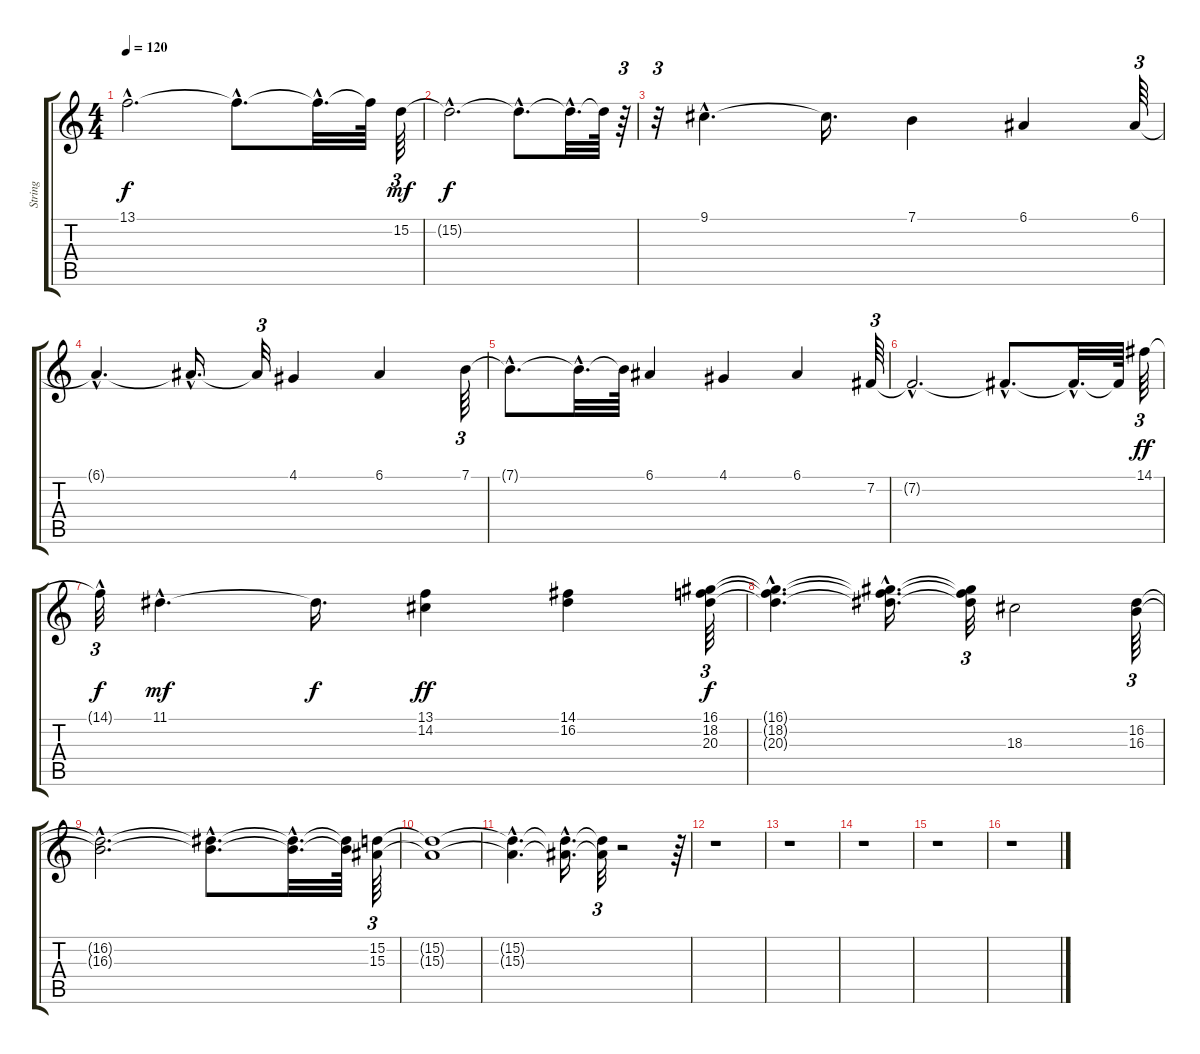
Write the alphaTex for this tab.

\track ("String" "String") {instrument stringensemble1}
\staff {score tabs}
\tuning (E4 B3 G3 D3 A2 E2) {hide}
\ts (4 4)
\tempo 120
\clef g2
\ks c
13.1{hac t}.2{d dy f} 13.1{hac t}.8{d} 13.1{hac t}.32{d} 13.1{t}.64 15.2.64{tu (3 2) dy mf} |
15.2{hac t}.2{d dy f} 15.2{hac t}.8{d} 15.2{hac t}.32{d} 15.2{t}.64 r.64{tu (3 2)} |
r.32{tu (3 2)} 9.1{hac}.4{d} 9.1{t}.16{d} 7.1.4 6.1.4 6.1.64{tu (3 2)} |
6.1{hac t}.4{d} 6.1{hac t}.16{d} 6.1{t}.32{tu (3 2)} 4.1.4 6.1.4 7.1.64{tu (3 2)} |
7.1{hac t}.8{d} 7.1{hac t}.32{d} 7.1{t}.64 6.1.4 4.1.4 6.1.4 7.2.64{tu (3 2)} |
7.2{hac t}.2{d} 7.2{hac t}.8{d} 7.2{hac t}.32{d} 7.2{t}.64 14.1.64{tu (3 2) dy ff} |
14.1{hac t}.32{tu (3 2) dy f} 11.1{hac}.4{d dy mf} 11.1{t}.16{d dy f} (13.1 14.2).4{dy ff} (14.1 16.2).4 (16.1 18.2 20.3).64{tu (3 2) dy f} |
(16.1{hac t} 18.2{hac t} 20.3{hac t}).4{d} (16.1{hac t} 18.2{hac t} 20.3{hac t}).16{d} (16.1{t} 18.2{t} 20.3{t}).32{tu (3 2)} 18.3.2 (16.2 16.3).64{tu (3 2)} |
(16.2{hac t} 16.3{hac t}).2{d} (16.2{hac t} 16.3{hac t}).8{d} (16.2{hac t} 16.3{hac t}).32{d} (16.2{t} 16.3{t}).64 (15.2 15.3).64{tu (3 2)} |
(15.2{t} 15.3{t}).1 |
(15.2{hac t} 15.3{hac t}).4{d} (15.2{hac t} 15.3{hac t}).16{d} (15.2{t} 15.3{t}).32{tu (3 2)} r.2 r.64{tu (3 2)} |
r.1 |
r.1 |
r.1 |
r.1 |
r.1
